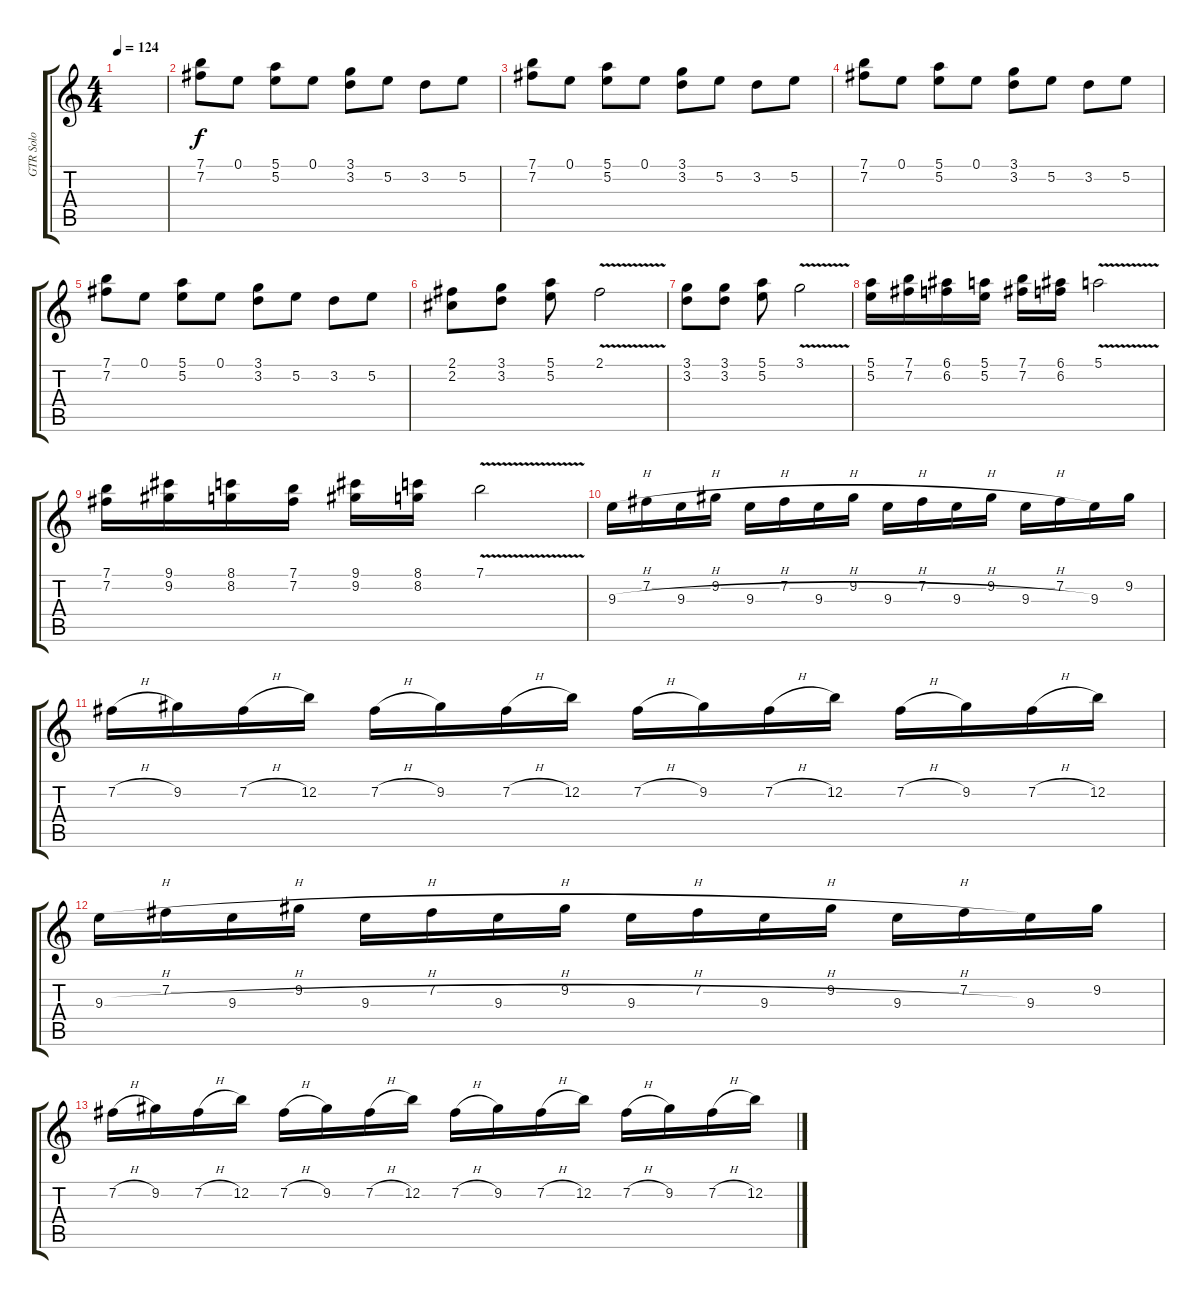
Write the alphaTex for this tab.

\track ("GTR Solo" "GTR Solo") {instrument distortionguitar}
\staff {score tabs}
\tuning (E4 B3 G3 D3 A2 E2) {hide}
\ts (4 4)
\tempo 124
\clef g2
\ks c
|
(7.1 7.2).8{volume 8} 0.1.8 (5.1 5.2).8 0.1.8 (3.1 3.2).8 5.2.8 3.2.8 5.2.8 |
(7.1 7.2).8 0.1.8 (5.1 5.2).8 0.1.8 (3.1 3.2).8 5.2.8 3.2.8 5.2.8 |
(7.1 7.2).8 0.1.8 (5.1 5.2).8 0.1.8 (3.1 3.2).8 5.2.8 3.2.8 5.2.8 |
(7.1 7.2).8 0.1.8 (5.1 5.2).8 0.1.8 (3.1 3.2).8 5.2.8 3.2.8 5.2.8 |
(2.1 2.2).8 (3.1 3.2).8 (5.1 5.2).8 2.1{v}.2 |
(3.1 3.2).8 (3.1 3.2).8 (5.1 5.2).8 3.1{v}.2 |
(5.1 5.2).16 (7.1 7.2).16 (6.1 6.2).16 (5.1 5.2).16 (7.1 7.2).16 (6.1 6.2).16 5.1{v}.2 |
(7.1 7.2).16 (9.1 9.2).16 (8.1 8.2).16 (7.1 7.2).16 (9.1 9.2).16 (8.1 8.2).16 7.1{v}.2 |
9.3{h}.16 7.2.16 9.3{h}.16 9.2.16 9.3{h}.16 7.2.16 9.3{h}.16 9.2.16 9.3{h}.16 7.2.16 9.3{h}.16 9.2.16 9.3{h}.16 7.2.16 9.3.16 9.2.16 |
7.2{h}.16 9.2.16 7.2{h}.16 12.2.16 7.2{h}.16 9.2.16 7.2{h}.16 12.2.16 7.2{h}.16 9.2.16 7.2{h}.16 12.2.16 7.2{h}.16 9.2.16 7.2{h}.16 12.2.16 |
9.3{h}.16 7.2.16 9.3{h}.16 9.2.16 9.3{h}.16 7.2.16 9.3{h}.16 9.2.16 9.3{h}.16 7.2.16 9.3{h}.16 9.2.16 9.3{h}.16 7.2.16 9.3.16 9.2.16 |
7.2{h}.16 9.2.16 7.2{h}.16 12.2.16 7.2{h}.16 9.2.16 7.2{h}.16 12.2.16 7.2{h}.16 9.2.16 7.2{h}.16 12.2.16 7.2{h}.16 9.2.16 7.2{h}.16 12.2.16
